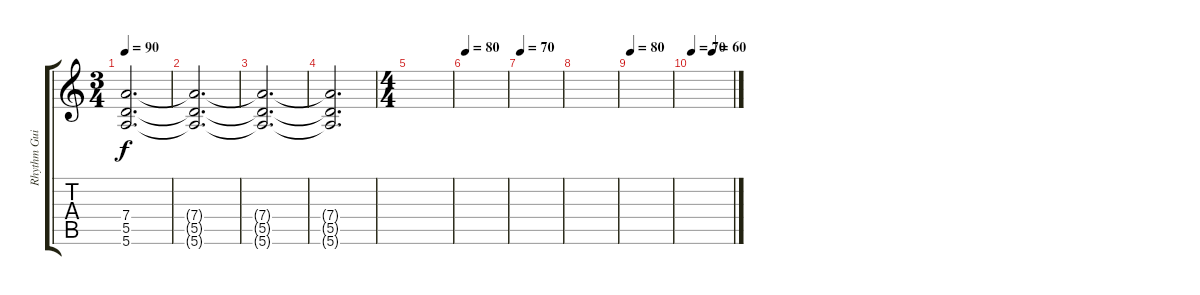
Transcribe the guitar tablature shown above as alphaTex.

\track ("Rhythm Guitar" "Rhythm Gui") {instrument distortionguitar}
\staff {score tabs}
\tuning (E4 B3 G3 D3 A2 E2) {hide}
\ts (3 4)
\tempo 90
\clef g2
\ks c
(7.4 5.5 5.6).2{d dy f} |
(7.4{t} 5.5{t} 5.6{t}).2{d} |
(7.4{t} 5.5{t} 5.6{t}).2{d} |
(7.4{t} 5.5{t} 5.6{t}).2{d} |
\ts (4 4)
|
\tempo 80
|
\tempo 70
|
|
\tempo 80
|
\tempo 70
\tempo (60 0.5)
